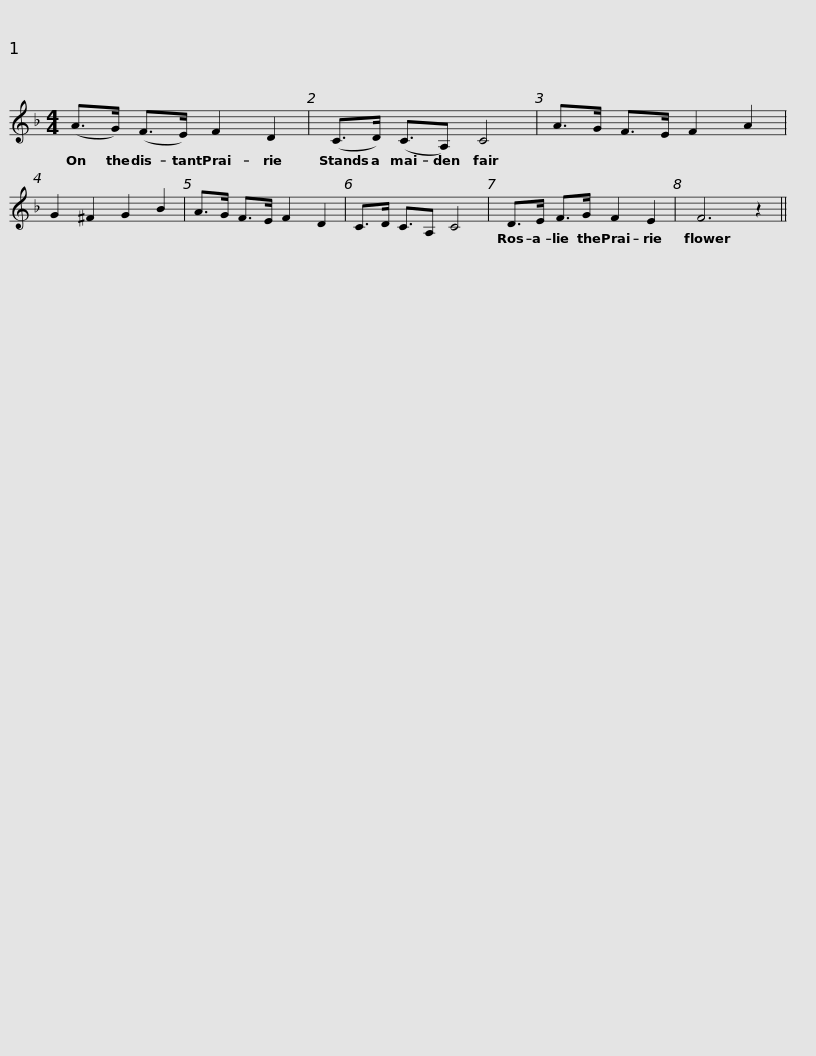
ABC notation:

X:1
L:1/8
M:4/4
I:linebreak $
K:F
V:1 treble
V:1
 (A>G) (F>E) F2 D2 | (C>D) (C3/2A,) C4 | A>G F>E F2 A2 | G2 ^F2 G2 B2 | A>G F>E F2 D2 |$ %5
 C>D C3/2A, C4 | D>E F>G F2 E2 | F6 z2 || %8
